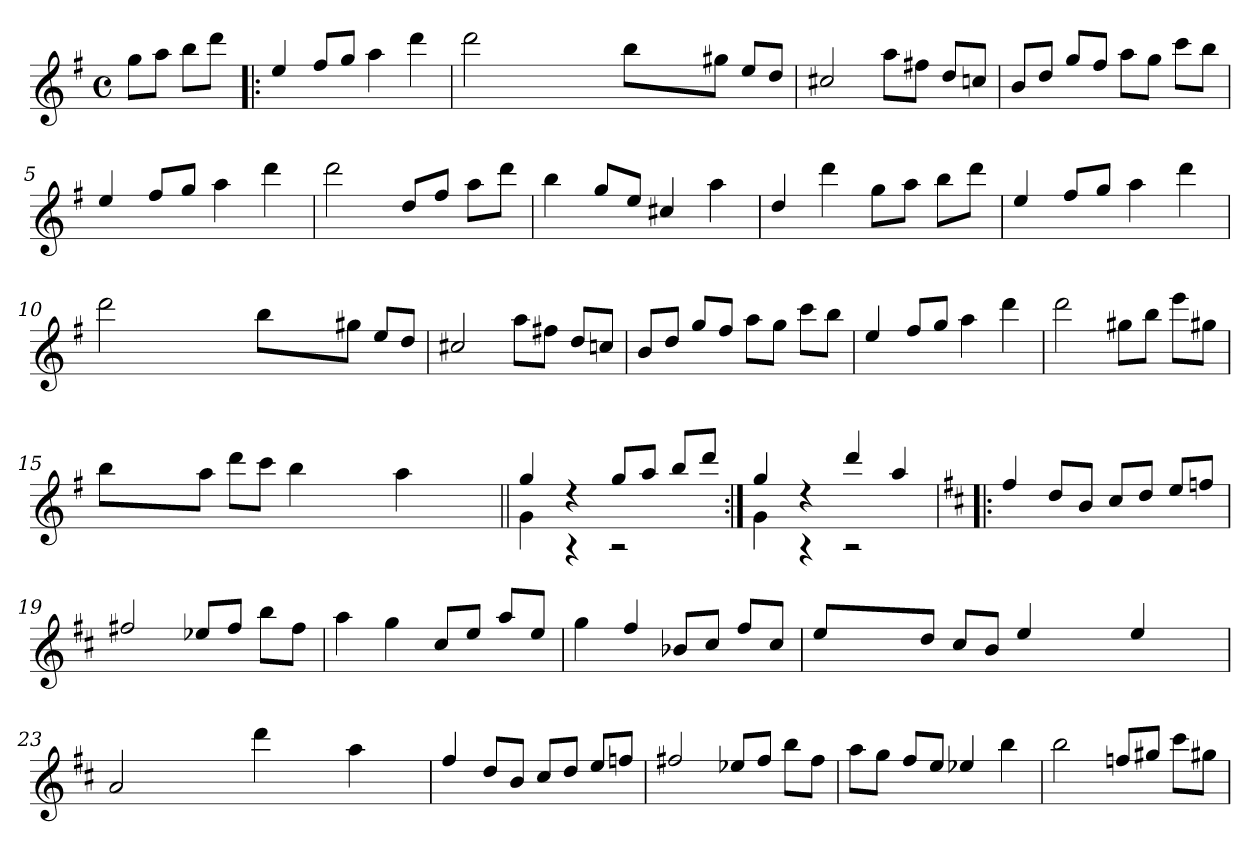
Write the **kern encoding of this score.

**kern
*part1
*staff1
*clefG2
*k[f#]
*G:
*M4/4
*met(c)
=
8gg\L
8aa\J
8bb\L
8ddd\J
=1!|:
4ee/
8ff#/L
8gg/J
4aa\
4ddd\
=2
2ddd\
4ryy
8ryy
8ryy
8bb\L
2ryy
8gg#X\J
8ee/L
8dd/J
=3
2cc#X/
8aa\L
8ff#X\J
8dd/L
8ccn/J
!!LO:LB:g=z
=4
8b/L
8dd/J
8gg/L
8ff#/J
8aa\L
8gg\J
8ccc\L
8bb\J
=5
4ee/
8ff#/L
8gg/J
4aa\
4ddd\
=6
2ddd\
8dd/L
8ff#/J
8aa\L
8ddd\J
=7
4bb\
8gg/L
8ee/J
4cc#X/
4aa\
!!LO:LB:g=z
=8
4dd/
4ddd\
8gg\L
8aa\J
8bb\L
8ddd\J
=9
4ee/
8ff#/L
8gg/J
4aa\
4ddd\
=10
2ddd\
4ryy
8ryy
8ryy
8bb\L
2ryy
8gg#X\J
8ee/L
8dd/J
=11
2cc#X/
8aa\L
8ff#X\J
8dd/L
8ccn/J
!!LO:LB:g=z
=12
8b/L
8dd/J
8gg/L
8ff#/J
8aa\L
8gg\J
8ccc\L
8bb\J
=13
4ee/
8ff#/L
8gg/J
4aa\
4ddd\
=14
2ddd\
8gg#X\L
8bb\J
8eee\L
8gg#X\J
=15
8bb\L
2ryy
8aa\J
8ddd\L
8ccc\J
4bb\
8ryy
8ryy
4aa\
8ryy
8ryy
!!LO:LB:g=z
=16||
*^
4gg/	4g\
4rdd	4rA
8gg/L	2rB
8aa/J	.
8bb/L	.
8ddd/J	.
=17:|!	=17:|!
4gg/	4g\
4rdd	4rA
4ddd/	2rB
4aa/	.
*v	*v
=18!|:
*k[f#c#]
*D:
4ff#/
8dd/L
8b/J
8cc#/L
8dd/J
8ee/L
8ffn/J
=19
2ff#X/
8ee-X/L
8ff#/J
8bb\L
8ff#\J
!!LO:LB:g=z
=20
4aa\
4gg\
8cc#/L
8ee/J
8aa/L
8ee/J
=21
4gg\
4ff#/
8b-X/L
8cc#/J
8ff#/L
8cc#/J
=22
8ee/L
2ryy
8dd/J
8cc#/L
8b/J
4ee/
8ryy
8ryy
4ee/
4ryy
=23
2a/
4ryy
4ryy
4ddd\
8ryy
8ryy
4aa\
4ryy
!!LO:LB:g=z
=24
4ff#/
8dd/L
8b/J
8cc#/L
8dd/J
8ee/L
8ffn/J
=25
2ff#X/
8ee-X/L
8ff#/J
8bb\L
8ff#\J
=26
8aa\L
8gg\J
8ff#/L
8ee/J
4ee-X/
4bb\
=27
2bb\
8ffn/L
8gg#X/J
8ccc#\L
8gg#X\J
=
*-
